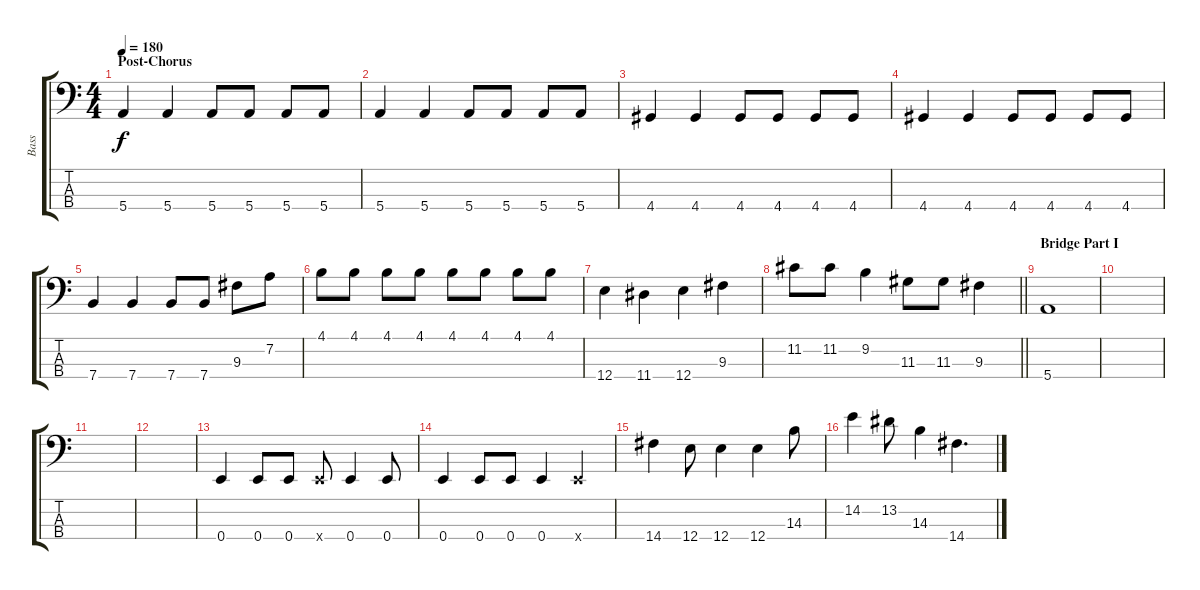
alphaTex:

\track ("Bass " "Bass ") {instrument electricbassfinger}
\staff {score tabs}
\tuning (G2 D2 A1 E1) {hide}
\ts (4 4)
\section ("" "Post-Chorus")
\tempo 180
\clef f4
\ks c
5.4.4{dy f} 5.4.4 5.4.8 5.4.8 5.4.8 5.4.8 |
5.4.4 5.4.4 5.4.8 5.4.8 5.4.8 5.4.8 |
4.4.4 4.4.4 4.4.8 4.4.8 4.4.8 4.4.8 |
4.4.4 4.4.4 4.4.8 4.4.8 4.4.8 4.4.8 |
7.4.4 7.4.4 7.4.8 7.4.8 9.3.8 7.2.8 |
4.1.8 4.1.8 4.1.8 4.1.8 4.1.8 4.1.8 4.1.8 4.1.8 |
12.4.4 11.4.4 12.4.4 9.3.4 |
\barLineRight lightlight
11.2.8 11.2.8 9.2.4 11.3.8 11.3.8 9.3.4 |
\section ("" "Bridge Part I")
5.4.1 |
|
|
|
0.4.4 0.4.8 0.4.8 0.4{x}.8 0.4.4 0.4.8 |
0.4.4 0.4.8 0.4.8 0.4.4 0.4{x}.4 |
14.4.4 12.4.8 12.4.4 12.4.4 14.3.8 |
14.2.4 13.2.8 14.3.4 14.4.4{d}
